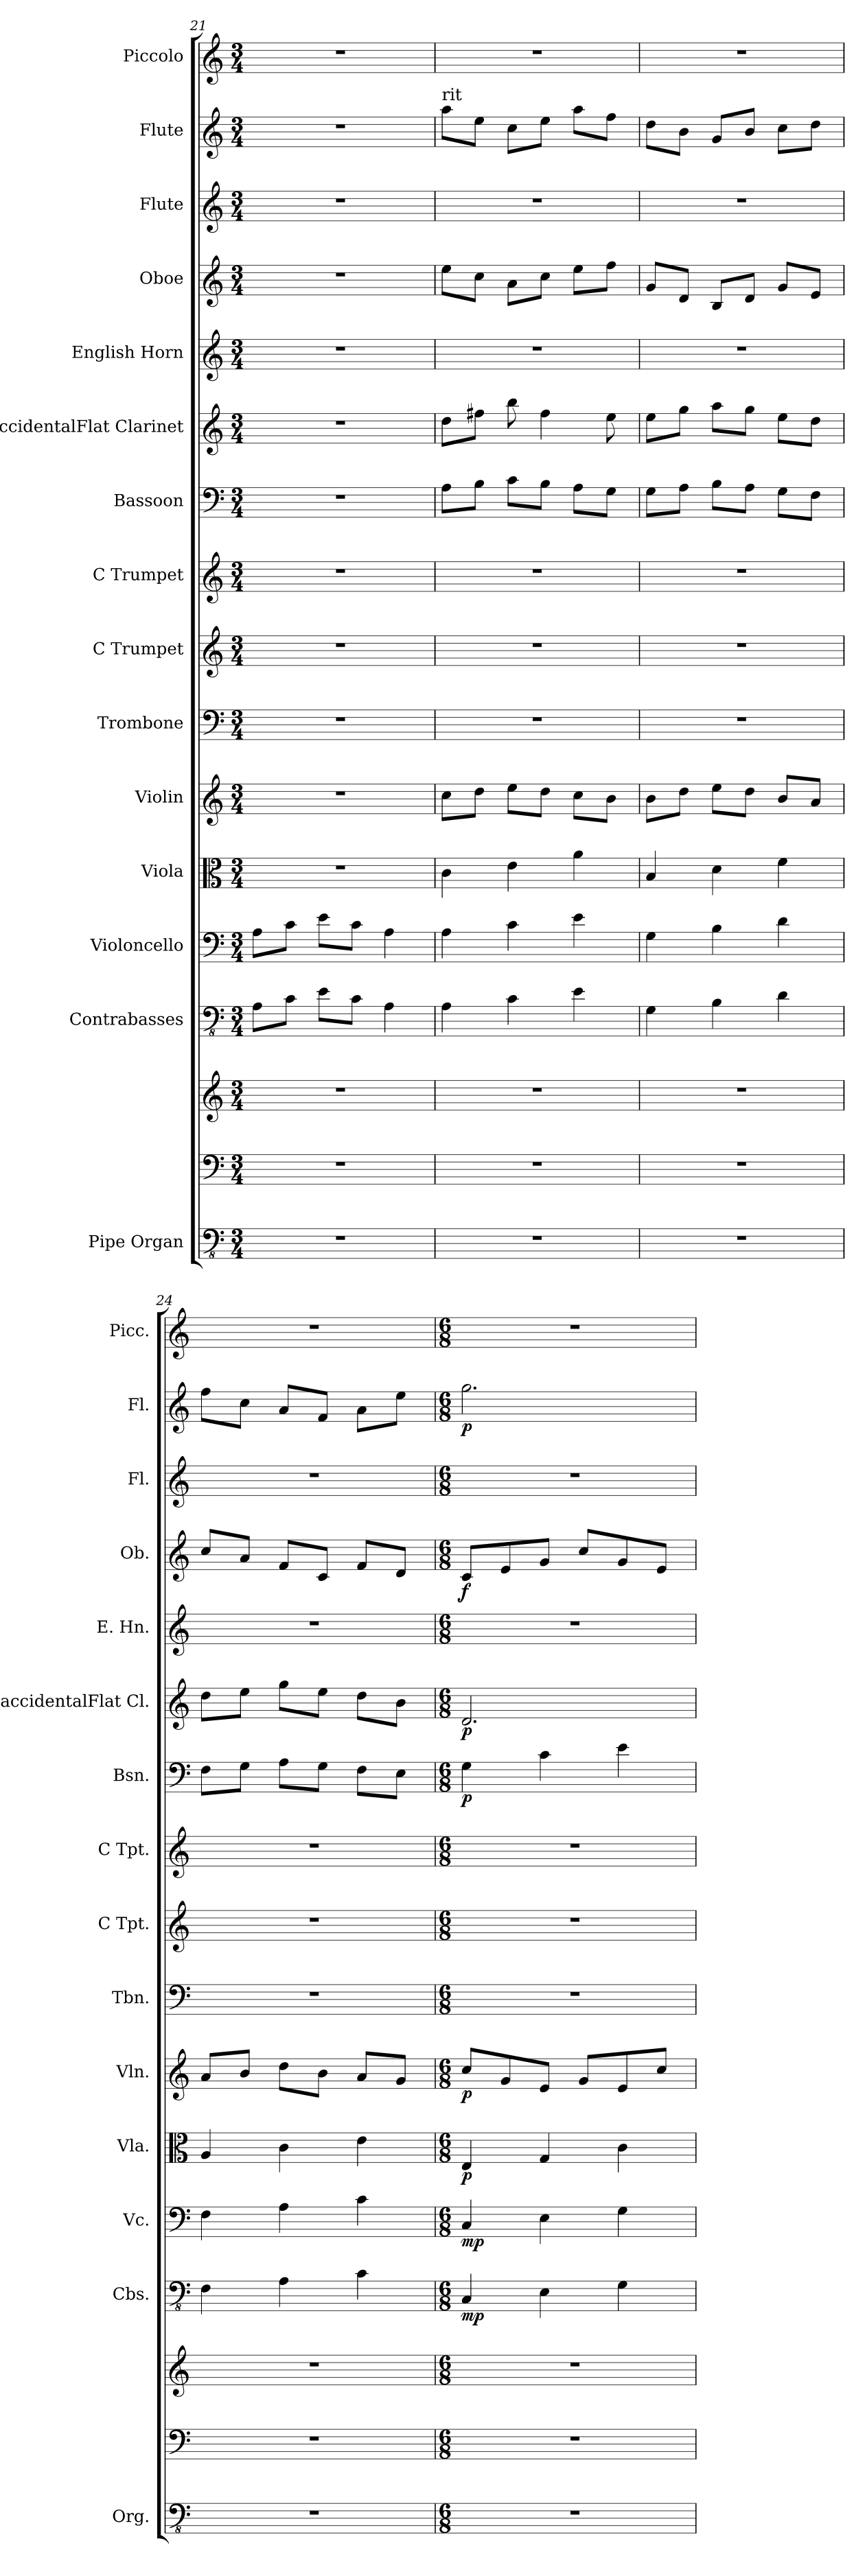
**kern	**kern	**kern	**kern	**dynam	**kern	**dynam	**kern	**dynam	**kern	**dynam	**kern	**kern	**kern	**kern	**dynam	**kern	**dynam	**kern	**kern	**dynam	**kern	**kern	**dynam	**kern
*part15	*part15	*part15	*part14	*part14	*part13	*part13	*part12	*part12	*part11	*part11	*part10	*part9	*part8	*part7	*part7	*part6	*part6	*part5	*part4	*part4	*part3	*part2	*part2	*part1
*staff17	*staff16	*staff15	*staff14	*staff14	*staff13	*staff13	*staff12	*staff12	*staff11	*staff11	*staff10	*staff9	*staff8	*staff7	*staff7	*staff6	*staff6	*staff5	*staff4	*staff4	*staff3	*staff2	*staff2	*staff1
*I"Pipe Organ	*	*	*I"Contrabasses	*	*I"Violoncello	*	*I"Viola	*	*I"Violin	*	*I"Trombone	*I"C Trumpet	*I"C Trumpet	*I"Bassoon	*	*I"BaccidentalFlat Clarinet	*	*I"English Horn	*I"Oboe	*	*I"Flute	*I"Flute	*	*I"Piccolo
*I'Org.	*	*	*I'Cbs.	*	*I'Vc.	*	*I'Vla.	*	*I'Vln.	*	*I'Tbn.	*I'C Tpt.	*I'C Tpt.	*I'Bsn.	*	*I'BaccidentalFlat Cl.	*	*I'E. Hn.	*I'Ob.	*	*I'Fl.	*I'Fl.	*	*I'Picc.
*clefFv4	*clefF4	*clefG2	*clefFv4	*	*clefF4	*	*clefC3	*	*clefG2	*	*clefF4	*clefG2	*clefG2	*clefF4	*	*clefG2	*	*clefG2	*clefG2	*	*clefG2	*clefG2	*	*clefG2
*	*	*	*	*	*	*	*	*	*	*	*	*	*	*	*	*ITrd1c2	*	*ITrd4c7	*	*	*	*	*	*ITrd-7c-12
*k[]	*k[]	*k[]	*k[]	*	*k[]	*	*k[]	*	*k[]	*	*k[]	*k[]	*k[]	*k[]	*	*k[b-e-]	*	*k[b-]	*k[]	*	*k[]	*k[]	*	*k[]
*M3/4	*M3/4	*M3/4	*M3/4	*	*M3/4	*	*M3/4	*	*M3/4	*	*M3/4	*M3/4	*M3/4	*M3/4	*	*M3/4	*	*M3/4	*M3/4	*	*M3/4	*M3/4	*	*M3/4
=21	=21	=21	=21	=21	=21	=21	=21	=21	=21	=21	=21	=21	=21	=21	=21	=21	=21	=21	=21	=21	=21	=21	=21	=21
2.r	2.r	2.r	8AA\L	.	8A\L	.	2.r	.	2.r	.	2.r	2.r	2.r	2.r	.	2.r	.	2.r	2.r	.	2.r	2.r	.	2.r
.	.	.	8C\J	.	8c\J	.	.	.	.	.	.	.	.	.	.	.	.	.	.	.	.	.	.	.
.	.	.	8E\L	.	8e\L	.	.	.	.	.	.	.	.	.	.	.	.	.	.	.	.	.	.	.
.	.	.	8C\J	.	8c\J	.	.	.	.	.	.	.	.	.	.	.	.	.	.	.	.	.	.	.
.	.	.	4AA\	.	4A\	.	.	.	.	.	.	.	.	.	.	.	.	.	.	.	.	.	.	.
=22	=22	=22	=22	=22	=22	=22	=22	=22	=22	=22	=22	=22	=22	=22	=22	=22	=22	=22	=22	=22	=22	=22	=22	=22
*	*	*	*	*	*	*	*	*	*	*	*	*	*	*	*	*	*	*	*	*	*	*	*	*MM108
!	!	!	!	!	!	!	!	!	!	!	!	!	!	!	!	!	!	!	!	!	!	!LO:TX:a:t=rit	!	!
2.r	2.r	2.r	4AA\	.	4A\	.	4c\	.	8cc\L	.	2.r	2.r	2.r	8A\L	.	8cc\L	.	2.r	8ee\L	.	2.r	8aa\L	.	2.r
.	.	.	.	.	.	.	.	.	8dd\J	.	.	.	.	8B\J	.	8een\J	.	.	8cc\J	.	.	8ee\J	.	.
.	.	.	4C\	.	4c\	.	4e\	.	8ee\L	.	.	.	.	8c\L	.	8aa\	.	.	8a\L	.	.	8cc\L	.	.
.	.	.	.	.	.	.	.	.	8dd\J	.	.	.	.	8B\J	.	4ee\	.	.	8cc\J	.	.	8ee\J	.	.
.	.	.	4E\	.	4e\	.	4a\	.	8cc\L	.	.	.	.	8A\L	.	.	.	.	8ee\L	.	.	8aa\L	.	.
.	.	.	.	.	.	.	.	.	8b\J	.	.	.	.	8G\J	.	8dd\	.	.	8ff\J	.	.	8ff\J	.	.
=23	=23	=23	=23	=23	=23	=23	=23	=23	=23	=23	=23	=23	=23	=23	=23	=23	=23	=23	=23	=23	=23	=23	=23	=23
2.r	2.r	2.r	4GG\	.	4G\	.	4B/	.	8b\L	.	2.r	2.r	2.r	8G\L	.	8dd\L	.	2.r	8g/L	.	2.r	8dd\L	.	2.r
.	.	.	.	.	.	.	.	.	8dd\J	.	.	.	.	8A\J	.	8ff\J	.	.	8d/J	.	.	8b\J	.	.
.	.	.	4BB\	.	4B\	.	4d\	.	8ee\L	.	.	.	.	8B\L	.	8gg\L	.	.	8B/L	.	.	8g/L	.	.
.	.	.	.	.	.	.	.	.	8dd\J	.	.	.	.	8A\J	.	8ff\J	.	.	8d/J	.	.	8b/J	.	.
.	.	.	4D\	.	4d\	.	4f\	.	8b/L	.	.	.	.	8G\L	.	8dd\L	.	.	8g/L	.	.	8cc\L	.	.
.	.	.	.	.	.	.	.	.	8a/J	.	.	.	.	8F\J	.	8cc\J	.	.	8e/J	.	.	8dd\J	.	.
=24	=24	=24	=24	=24	=24	=24	=24	=24	=24	=24	=24	=24	=24	=24	=24	=24	=24	=24	=24	=24	=24	=24	=24	=24
*	*	*	*	*	*	*	*	*	*	*	*	*	*	*	*	*	*	*	*	*	*	*	*	*MM96
2.r	2.r	2.r	4FF\	.	4F\	.	4A/	.	8a/L	.	2.r	2.r	2.r	8F\L	.	8cc\L	.	2.r	8cc/L	.	2.r	8ff\L	.	2.r
.	.	.	.	.	.	.	.	.	8b/J	.	.	.	.	8G\J	.	8dd\J	.	.	8a/J	.	.	8cc\J	.	.
.	.	.	4AA\	.	4A\	.	4c\	.	8dd\L	.	.	.	.	8A\L	.	8ff\L	.	.	8f/L	.	.	8a/L	.	.
.	.	.	.	.	.	.	.	.	8b\J	.	.	.	.	8G\J	.	8dd\J	.	.	8c/J	.	.	8f/J	.	.
.	.	.	4C\	.	4c\	.	4e\	.	8a/L	.	.	.	.	8F\L	.	8cc\L	.	.	8f/L	.	.	8a\L	.	.
.	.	.	.	.	.	.	.	.	8g/J	.	.	.	.	8E\J	.	8a\J	.	.	8d/J	.	.	8ee\J	.	.
=25	=25	=25	=25	=25	=25	=25	=25	=25	=25	=25	=25	=25	=25	=25	=25	=25	=25	=25	=25	=25	=25	=25	=25	=25
*M6/8	*M6/8	*M6/8	*M6/8	*	*M6/8	*	*M6/8	*	*M6/8	*	*M6/8	*M6/8	*M6/8	*M6/8	*	*M6/8	*	*M6/8	*M6/8	*	*M6/8	*M6/8	*	*M6/8
*	*	*	*	*	*	*	*	*	*	*	*	*	*	*	*	*	*	*	*	*	*	*	*	*MM92
!	!	!	!	!LO:DY:b	!	!LO:DY:b	!	!LO:DY:b	!	!LO:DY:b	!	!	!	!	!LO:DY:b	!	!LO:DY:b	!	!	!LO:DY:b	!	!	!LO:DY:b	!
2.r	2.r	2.r	4CC/	mp	4C/	mp	4E/	p	8cc/L	p	2.r	2.r	2.r	4G\	p	2.c/	p	2.r	8c/L	f	2.r	2.gg\	p	2.r
.	.	.	.	.	.	.	.	.	8g/	.	.	.	.	.	.	.	.	.	8e/	.	.	.	.	.
.	.	.	4EE\	.	4E\	.	4G/	.	8e/J	.	.	.	.	4c\	.	.	.	.	8g/J	.	.	.	.	.
.	.	.	.	.	.	.	.	.	8g/L	.	.	.	.	.	.	.	.	.	8cc/L	.	.	.	.	.
.	.	.	4GG\	.	4G\	.	4c\	.	8e/	.	.	.	.	4e\	.	.	.	.	8g/	.	.	.	.	.
.	.	.	.	.	.	.	.	.	8cc/J	.	.	.	.	.	.	.	.	.	8e/J	.	.	.	.	.
=	=	=	=	=	=	=	=	=	=	=	=	=	=	=	=	=	=	=	=	=	=	=	=	=
*-	*-	*-	*-	*-	*-	*-	*-	*-	*-	*-	*-	*-	*-	*-	*-	*-	*-	*-	*-	*-	*-	*-	*-	*-
